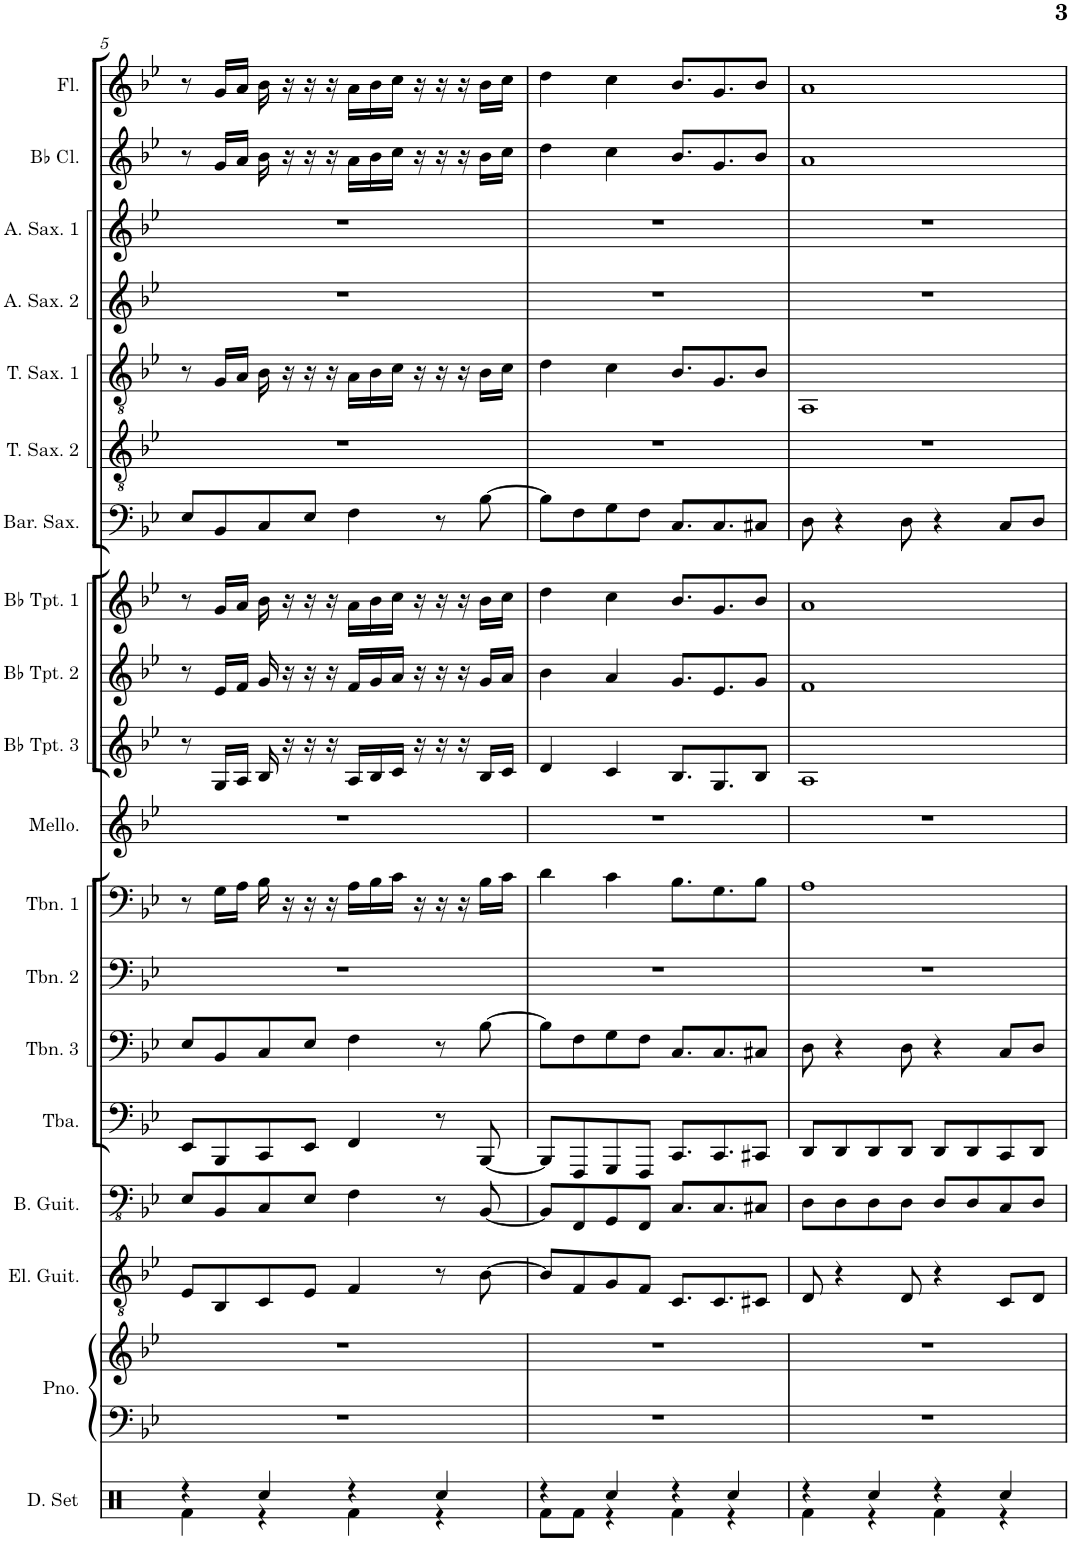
**kern	**kern	**kern	**kern	**kern	**kern	**kern	**kern	**kern	**kern	**kern	**kern	**kern	**kern	**kern	**kern	**kern	**kern	**kern	**kern
*part19	*part18	*part18	*part17	*part16	*part15	*part14	*part13	*part12	*part11	*part10	*part9	*part8	*part7	*part6	*part5	*part4	*part3	*part2	*part1
*staff20	*staff19	*staff18	*staff17	*staff16	*staff15	*staff14	*staff13	*staff12	*staff11	*staff10	*staff9	*staff8	*staff7	*staff6	*staff5	*staff4	*staff3	*staff2	*staff1
*I"Drumset	*I"Piano	*	*I"Electric Guitar	*I"Bass Guitar	*I"Tuba	*I"Trombone 3	*I"Trombone 2	*I"Trombone 1	*I"Mellophone	*I"Bb Trumpet 3	*I"Bb Trumpet 2	*I"Bb Trumpet 1	*I"Baritone Saxophone	*I"Tenor Saxophone 2	*I"Tenor Saxophone 1	*I"Alto Saxophone 2	*I"Alto Saxophone 1	*I"Bb Clarinet	*I"Flute
*I'D. Set	*I'Pno.	*	*I'El. Guit.	*I'B. Guit.	*I'Tba.	*I'Tbn. 3	*I'Tbn. 2	*I'Tbn. 1	*I'Mello.	*I'Bb Tpt. 3	*I'Bb Tpt. 2	*I'Bb Tpt. 1	*I'Bar. Sax.	*I'T. Sax. 2	*I'T. Sax. 1	*I'A. Sax. 2	*I'A. Sax. 1	*I'Bb Cl.	*I'Fl.
!!LO:PB:g=z
*clefX	*clefF4	*clefG2	*clefGv2	*clefFv4	*clefF4	*clefF4	*clefF4	*clefF4	*clefG2	*clefG2	*clefG2	*clefG2	*clefF4	*clefGv2	*clefGv2	*clefG2	*clefG2	*clefG2	*clefG2
*	*	*	*	*	*	*	*	*	*ITrd4c7	*ITrd1c2	*ITrd1c2	*ITrd1c2	*ITrd12c21	*ITrd8c14	*ITrd8c14	*ITrd5c9	*ITrd5c9	*ITrd1c2	*
*k[b-e-]	*k[b-e-]	*k[b-e-]	*k[b-e-]	*k[b-e-]	*k[b-e-]	*k[b-e-]	*k[b-e-]	*k[b-e-]	*k[b-e-]	*k[b-e-]	*k[b-e-]	*k[b-e-]	*k[b-e-]	*k[b-e-]	*k[b-e-]	*k[b-e-]	*k[b-e-]	*k[b-e-]	*k[b-e-]
*M4/4	*M4/4	*M4/4	*M4/4	*M4/4	*M4/4	*M4/4	*M4/4	*M4/4	*M4/4	*M4/4	*M4/4	*M4/4	*M4/4	*M4/4	*M4/4	*M4/4	*M4/4	*M4/4	*M4/4
*met(c)	*met(c)	*met(c)	*met(c)	*met(c)	*met(c)	*met(c)	*met(c)	*met(c)	*met(c)	*met(c)	*met(c)	*met(c)	*met(c)	*met(c)	*met(c)	*met(c)	*met(c)	*met(c)	*met(c)
=5	=5	=5	=5	=5	=5	=5	=5	=5	=5	=5	=5	=5	=5	=5	=5	=5	=5	=5	=5
*^	*	*	*	*	*	*	*	*	*	*	*	*	*	*	*	*	*	*	*
4r	4Rf\	1r	1r	8E-/L	8EE-/L	8EE-/L	8E-/L	1r	8r	1r	8r	8r	8r	8E-/L	1r	8r	1r	1r	8r	8r
.	.	.	.	8BB-/	8BBB-/	8BBB-/	8BB-/	.	16G\LL	.	16G/LL	16e-/LL	16g/LL	8BB-/	.	16G/LL	.	.	16g/LL	16g/LL
.	.	.	.	.	.	.	.	.	16A\JJ	.	16A/JJ	16f/JJ	16a/JJ	.	.	16A/JJ	.	.	16a/JJ	16a/JJ
4Rcc/	4r	.	.	8C/	8CC/	8CC/	8C/	.	16B-\	.	16B-/	16g/	16b-\	8C/	.	16B-\	.	.	16b-\	16b-\
.	.	.	.	.	.	.	.	.	16r	.	16r	16r	16r	.	.	16r	.	.	16r	16r
.	.	.	.	8E-/J	8EE-/J	8EE-/J	8E-/J	.	16r	.	16r	16r	16r	8E-/J	.	16r	.	.	16r	16r
.	.	.	.	.	.	.	.	.	16r	.	16r	16r	16r	.	.	16r	.	.	16r	16r
4r	4Rf\	.	.	4F/	4FF\	4FF/	4F\	.	16A\LL	.	16A/LL	16f/LL	16a\LL	4F\	.	16A\LL	.	.	16a\LL	16a\LL
.	.	.	.	.	.	.	.	.	16B-\	.	16B-/	16g/	16b-\	.	.	16B-\	.	.	16b-\	16b-\
.	.	.	.	.	.	.	.	.	16c\JJ	.	16c/JJ	16a/JJ	16cc\JJ	.	.	16c\JJ	.	.	16cc\JJ	16cc\JJ
.	.	.	.	.	.	.	.	.	16r	.	16r	16r	16r	.	.	16r	.	.	16r	16r
4Rcc/	4r	.	.	8r	8r	8r	8r	.	16r	.	16r	16r	16r	8r	.	16r	.	.	16r	16r
.	.	.	.	.	.	.	.	.	16r	.	16r	16r	16r	.	.	16r	.	.	16r	16r
.	.	.	.	[8B-\	[8BBB-/	[8BBB-/	[8B-\	.	16B-\LL	.	16B-/LL	16g/LL	16b-\LL	[8B-\	.	16B-\LL	.	.	16b-\LL	16b-\LL
.	.	.	.	.	.	.	.	.	16c\JJ	.	16c/JJ	16a/JJ	16cc\JJ	.	.	16c\JJ	.	.	16cc\JJ	16cc\JJ
=6	=6	=6	=6	=6	=6	=6	=6	=6	=6	=6	=6	=6	=6	=6	=6	=6	=6	=6	=6	=6
4r	8Rf\L	1r	1r	8B-/L]	8BBB-/L]	8BBB-/L]	8B-\L]	1r	4d\	1r	4d/	4b-\	4dd\	8B-\L]	1r	4d\	1r	1r	4dd\	4dd\
.	8Rf\J	.	.	8F/	8FFF/	8FFF/	8F\	.	.	.	.	.	.	8F\	.	.	.	.	.	.
4Rcc/	4r	.	.	8G/	8GGG/	8GGG/	8G\	.	4c\	.	4c/	4a/	4cc\	8G\	.	4c\	.	.	4cc\	4cc\
.	.	.	.	8F/J	8FFF/J	8FFF/J	8F\J	.	.	.	.	.	.	8F\J	.	.	.	.	.	.
4r	4Rf\	.	.	8.C/L	8.CC/L	8.CC/L	8.C/L	.	8.B-\L	.	8.B-/L	8.g/L	8.b-/L	8.C/L	.	8.B-/L	.	.	8.b-/L	8.b-/L
.	.	.	.	8.C/	8.CC/	8.CC/	8.C/	.	8.G\	.	8.G/	8.e-/	8.g/	8.C/	.	8.G/	.	.	8.g/	8.g/
4Rcc/	4r	.	.	.	.	.	.	.	.	.	.	.	.	.	.	.	.	.	.	.
.	.	.	.	8C#X/J	8CC#X/J	8CC#X/J	8C#X/J	.	8B-\J	.	8B-/J	8g/J	8b-/J	8C#X/J	.	8B-/J	.	.	8b-/J	8b-/J
=7	=7	=7	=7	=7	=7	=7	=7	=7	=7	=7	=7	=7	=7	=7	=7	=7	=7	=7	=7	=7
4r	4Rf\	1r	1r	8D/	8DD\L	8DD/L	8D\	1r	1A	1r	1A	1f	1a	8D\	1r	1AA	1r	1r	1a	1a
.	.	.	.	4r	8DD\	8DD/	4r	.	.	.	.	.	.	4r	.	.	.	.	.	.
4Rcc/	4r	.	.	.	8DD\	8DD/	.	.	.	.	.	.	.	.	.	.	.	.	.	.
.	.	.	.	8D/	8DD\J	8DD/J	8D\	.	.	.	.	.	.	8D\	.	.	.	.	.	.
4r	4Rf\	.	.	4r	8DD/L	8DD/L	4r	.	.	.	.	.	.	4r	.	.	.	.	.	.
.	.	.	.	.	8DD/	8DD/	.	.	.	.	.	.	.	.	.	.	.	.	.	.
4Rcc/	4r	.	.	8C/L	8CC/	8CC/	8C/L	.	.	.	.	.	.	8C/L	.	.	.	.	.	.
.	.	.	.	8D/J	8DD/J	8DD/J	8D/J	.	.	.	.	.	.	8D/J	.	.	.	.	.	.
*v	*v	*	*	*	*	*	*	*	*	*	*	*	*	*	*	*	*	*	*	*
=	=	=	=	=	=	=	=	=	=	=	=	=	=	=	=	=	=	=	=
*-	*-	*-	*-	*-	*-	*-	*-	*-	*-	*-	*-	*-	*-	*-	*-	*-	*-	*-	*-
